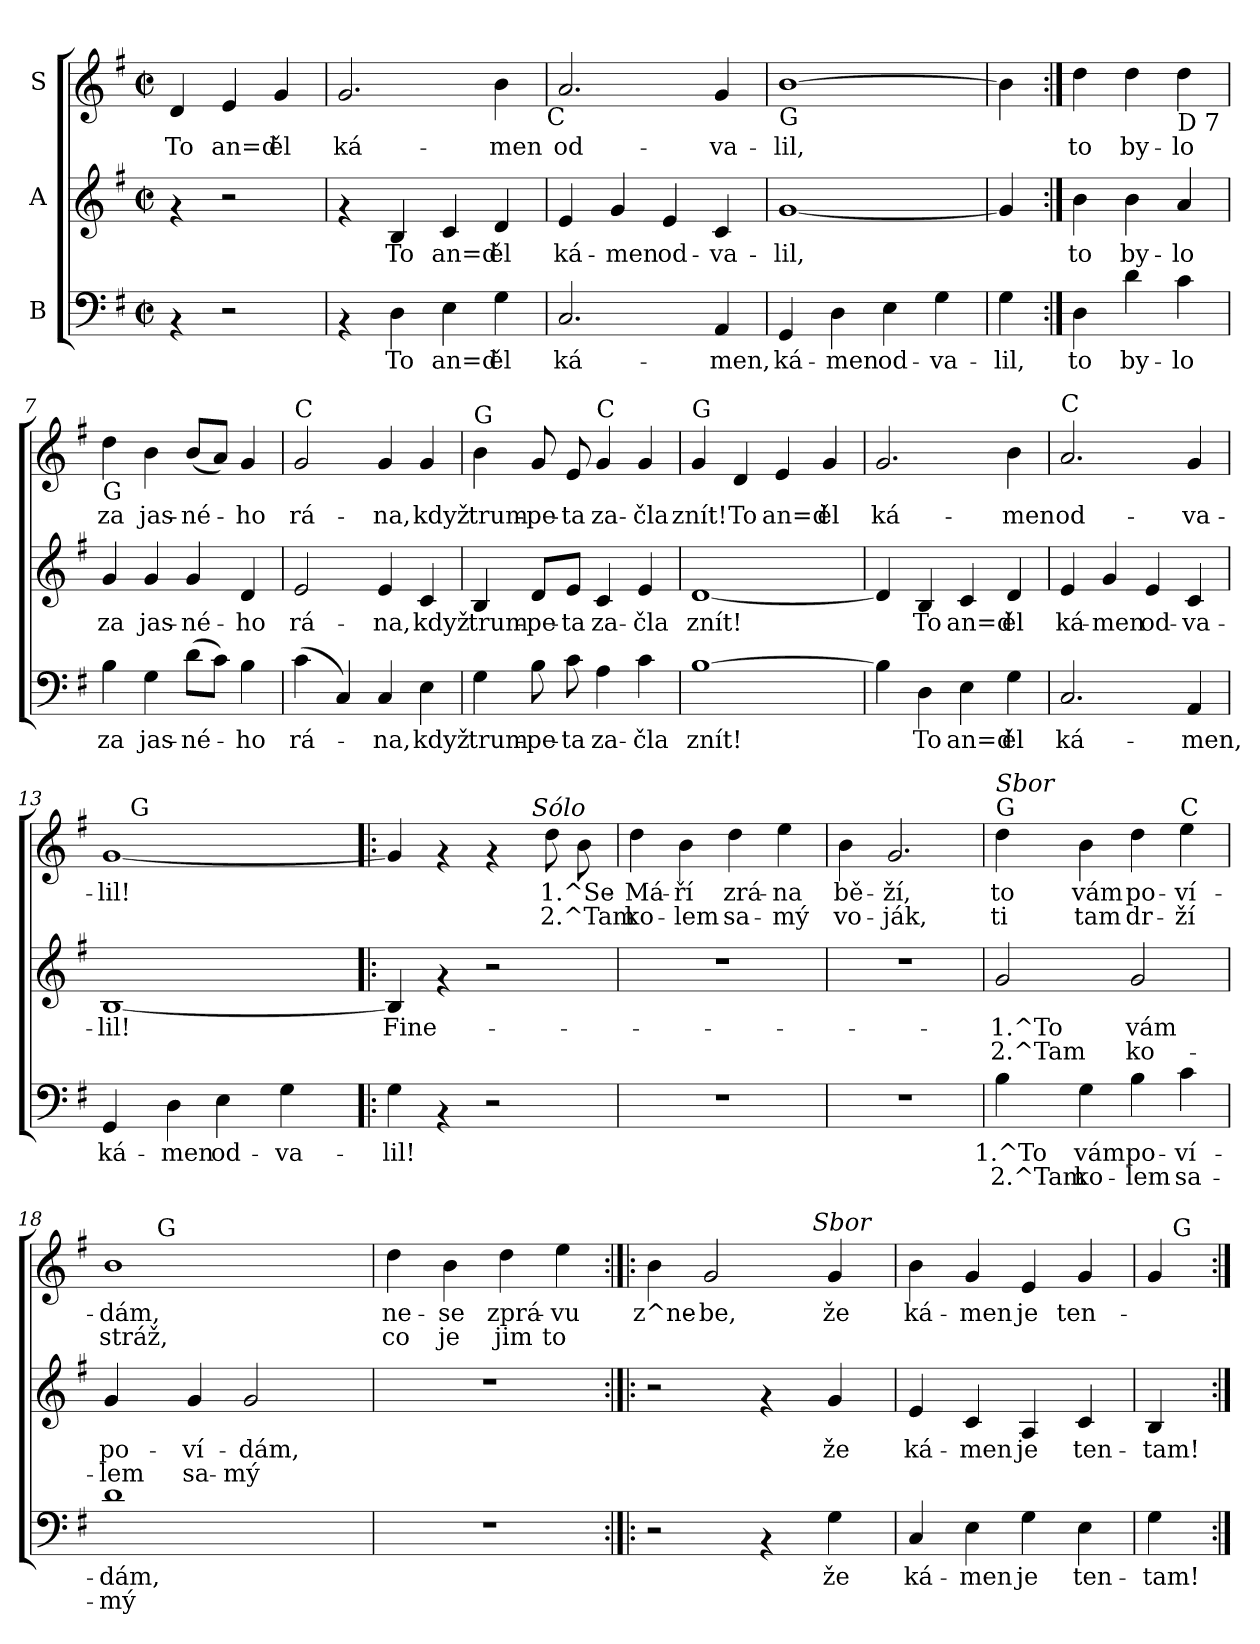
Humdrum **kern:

**kern	**text	**text	**kern	**text	**text	**kern	**text	**text
*part3	*part3	*part3	*part2	*part2	*part2	*part1	*part1	*part1
*staff3	*staff3	*staff3	*staff2	*staff2	*staff2	*staff1	*staff1	*staff1
*I"B	*	*	*I"A	*	*	*I"S	*	*
*clefF4	*	*	*clefG2	*	*	*clefG2	*	*
*k[f#]	*	*	*k[f#]	*	*	*k[f#]	*	*
*G:	*	*	*G:	*	*	*G:	*	*
*M2/2	*	*	*M2/2	*	*	*M2/2	*	*
*met(c|)	*	*	*met(c|)	*	*	*met(c|)	*	*
=1	=1	=1	=1	=1	=1	=1	=1	=1
!	!	!	!	!	!	!	!LO:LY:b	!
4rAA	.	.	4rf	.	.	4d/	To	.
!	!	!	!	!	!	!	!LO:LY:b	!
2r	.	.	2r	.	.	4e/	an=d	.
!	!	!	!	!	!	!	!LO:LY:b	!
.	.	.	.	.	.	4g/	ěl	.
=2	=2	=2	=2	=2	=2	=2	=2	=2
!	!	!	!	!	!	!	!LO:LY:b	!
4rAA	.	.	4rf	.	.	2.g/	ká-	.
!	!LO:LY:b	!	!	!LO:LY:b	!	!	!	!
4D\	To	.	4B/	To	.	.	.	.
!	!LO:LY:b	!	!	!LO:LY:b	!	!	!	!
4E\	an=d	.	4c/	an=d	.	.	.	.
!	!LO:LY:b	!	!	!LO:LY:b	!	!	!LO:LY:b	!
4G\	ěl	.	4d/	ěl	.	4b\	-men	.
!	!	!	!	!	!	!LO:TX:b:t=C	!	!
=3	=3	=3	=3	=3	=3	=3	=3	=3
!	!LO:LY:b	!	!	!LO:LY:b	!	!	!LO:LY:b	!
2.C/	ká-	.	4e/	ká-	.	2.a/	od-	.
!	!	!	!	!LO:LY:b	!	!	!	!
.	.	.	4g/	-men	.	.	.	.
!	!	!	!	!LO:LY:b	!	!	!	!
.	.	.	4e/	od-	.	.	.	.
!	!LO:LY:b	!	!	!LO:LY:b	!	!	!LO:LY:b	!
4AA/	-men,	.	4c/	-va-	.	4g/	-va-	.
=4	=4	=4	=4	=4	=4	=4	=4	=4
!	!	!	!	!	!	!LO:TX:b:t=G	!	!
!	!LO:LY:b	!	!	!LO:LY:b	!	!	!LO:LY:b	!
4GG/	ká-	.	[<1g	-lil,	.	[>1b	-lil,	.
!	!LO:LY:b	!	!	!	!	!	!	!
4D\	-men	.	.	.	.	.	.	.
!	!LO:LY:b	!	!	!	!	!	!	!
4E\	od-	.	.	.	.	.	.	.
!	!LO:LY:b	!	!	!	!	!	!	!
4G\	-va-	.	.	.	.	.	.	.
=5	=5	=5	=5	=5	=5	=5	=5	=5
!	!LO:LY:b	!	!	!	!	!	!	!
4G\	-lil,	.	4g/]	.	.	4b\]	.	.
=6:|!	=6:|!	=6:|!	=6:|!	=6:|!	=6:|!	=6:|!	=6:|!	=6:|!
!	!LO:LY:b	!	!	!LO:LY:b	!	!	!LO:LY:b	!
4D\	to	.	4b\	to	.	4dd\	to	.
!	!LO:LY:b	!	!	!LO:LY:b	!	!	!LO:LY:b	!
4d\	by-	.	4b\	by-	.	4dd\	by-	.
!	!	!	!	!	!	!LO:TX:b:t=D 7	!	!
!	!LO:LY:b	!	!	!LO:LY:b	!	!	!LO:LY:b	!
4c\	-lo	.	4a/	-lo	.	4dd\	-lo	.
=7	=7	=7	=7	=7	=7	=7	=7	=7
!	!	!	!	!	!	!LO:TX:b:t=G	!	!
!	!LO:LY:b	!	!	!LO:LY:b	!	!	!LO:LY:b	!
4B\	za	.	4g/	za	.	4dd\	za	.
!	!LO:LY:b	!	!	!LO:LY:b	!	!	!LO:LY:b	!
4G\	jas-	.	4g/	jas-	.	4b\	jas-	.
!	!LO:LY:b	!	!	!LO:LY:b	!	!	!LO:LY:b	!
(>8d\L	-né-	.	4g/	-né-	.	(<8b/L	-né-	.
8c\J)	.	.	.	.	.	8a/J)	.	.
!	!LO:LY:b	!	!	!LO:LY:b	!	!	!LO:LY:b	!
4B\	-ho	.	4d/	-ho	.	4g/	-ho	.
!!LO:LB:g=z
=8	=8	=8	=8	=8	=8	=8	=8	=8
!	!	!	!	!	!	!LO:TX:a:t=C	!	!
!	!LO:LY:b	!	!	!LO:LY:b	!	!	!LO:LY:b	!
(>4c\	rá-	.	2e/	rá-	.	2g/	rá-	.
4C/)	.	.	.	.	.	.	.	.
!	!LO:LY:b	!	!	!LO:LY:b	!	!	!LO:LY:b	!
4C/	-na,	.	4e/	-na,	.	4g/	-na,	.
!	!LO:LY:b	!	!	!LO:LY:b	!	!	!LO:LY:b	!
4E\	když	.	4c/	když	.	4g/	když	.
=9	=9	=9	=9	=9	=9	=9	=9	=9
!	!	!	!	!	!	!LO:TX:a:t=G	!	!
!	!LO:LY:b	!	!	!LO:LY:b	!	!	!LO:LY:b	!
4G\	trum-	.	4B/	trum-	.	4b\	trum-	.
!	!LO:LY:b	!	!	!LO:LY:b	!	!	!LO:LY:b	!
8B\	-pe-	.	8d/L	-pe-	.	8g/	-pe-	.
!	!LO:LY:b	!	!	!LO:LY:b	!	!	!LO:LY:b	!
8c\	-ta	.	8e/J	-ta	.	8e/	-ta	.
!	!	!	!	!	!	!LO:TX:a:t=C	!	!
!	!LO:LY:b	!	!	!LO:LY:b	!	!	!LO:LY:b	!
4A\	za-	.	4c/	za-	.	4g/	za-	.
!	!LO:LY:b	!	!	!LO:LY:b	!	!	!LO:LY:b	!
4c\	-čla	.	4e/	-čla	.	4g/	-čla	.
=10	=10	=10	=10	=10	=10	=10	=10	=10
!	!	!	!	!	!	!LO:TX:a:t=G	!	!
!	!LO:LY:b	!	!	!LO:LY:b	!	!	!LO:LY:b	!
[>1B	znít!	.	[<1d	znít!	.	4g/	znít!	.
!	!	!	!	!	!	!	!LO:LY:b	!
.	.	.	.	.	.	4d/	To	.
!	!	!	!	!	!	!	!LO:LY:b	!
.	.	.	.	.	.	4e/	an=d	.
!	!	!	!	!	!	!	!LO:LY:b	!
.	.	.	.	.	.	4g/	ěl	.
=11	=11	=11	=11	=11	=11	=11	=11	=11
!	!	!	!	!	!	!	!LO:LY:b	!
4B\]	.	.	4d/]	.	.	2.g/	ká-	.
!	!LO:LY:b	!	!	!LO:LY:b	!	!	!	!
4D\	To	.	4B/	To	.	.	.	.
!	!LO:LY:b	!	!	!LO:LY:b	!	!	!	!
4E\	an=d	.	4c/	an=d	.	.	.	.
!	!LO:LY:b	!	!	!LO:LY:b	!	!	!LO:LY:b	!
4G\	ěl	.	4d/	ěl	.	4b\	-men	.
=12	=12	=12	=12	=12	=12	=12	=12	=12
!	!	!	!	!	!	!LO:TX:a:t=C	!	!
!	!LO:LY:b	!	!	!LO:LY:b	!	!	!LO:LY:b	!
2.C/	ká-	.	4e/	ká-	.	2.a/	od-	.
!	!	!	!	!LO:LY:b	!	!	!	!
.	.	.	4g/	-men	.	.	.	.
!	!	!	!	!LO:LY:b	!	!	!	!
.	.	.	4e/	od-	.	.	.	.
!	!LO:LY:b	!	!	!LO:LY:b	!	!	!LO:LY:b	!
4AA/	-men,	.	4c/	-va-	.	4g/	-va-	.
=13	=13	=13	=13	=13	=13	=13	=13	=13
!	!LO:LY:b	!	!	!LO:LY:b	!	!	!LO:LY:b	!
*	*	*	*	*	*	*^	*	*
4GG/	ká-	.	[<1B	-lil!	.	[<1g	16.ryy	-lil!	.
!	!	!	!	!	!	!	!LO:TX:a:t=G	!	!
.	.	.	.	.	.	.	2ryy	.	.
!	!LO:LY:b	!	!	!	!	!	!	!	!
4D\	-men	.	.	.	.	.	.	.	.
!	!LO:LY:b	!	!	!	!	!	!	!	!
4E\	od-	.	.	.	.	.	.	.	.
.	.	.	.	.	.	.	4ryy	.	.
!	!LO:LY:b	!	!	!	!	!	!	!	!
4G\	-va-	.	.	.	.	.	.	.	.
.	.	.	.	.	.	.	8ryy	.	.
.	.	.	.	.	.	.	32ryy	.	.
!!LO:LB:g=z	!!
=14!|:	=14!|:	=14!|:	=14!|:	=14!|:	=14!|:	=14!|:	=14!|:	=14!|:	=14!|:
!	!LO:LY:b	!	!	!LO:LY:b	!	!	!	!	!
4G\	-lil!	.	4B/]	Fine-	.	4g/]	2ryy	.	.
4rAA	.	.	4rf	.	.	4rf	.	.	.
2r	.	.	2r	.	.	4rf	8..ryy	.	.
!	!	!	!	!	!	!	!LO:TX:a:i:t=Sólo	!	!
.	.	.	.	.	.	.	4ryy	.	.
!	!	!	!	!	!	!	!	!LO:LY:b	!LO:LY:b
.	.	.	.	.	.	8dd\	.	1.^Se-	2.^Tam
.	.	.	.	.	.	8b\	.	.	.
.	.	.	.	.	.	.	32ryy	.	.
=15	=15	=15	=15	=15	=15	=15	=15	=15	=15
!	!	!	!	!	!	!	!	!LO:LY:b	!LO:LY:b
*	*	*	*	*	*	*v	*v	*	*
1r	.	.	1r	.	.	4dd\	Má-	ko-
!	!	!	!	!	!	!	!LO:LY:b	!LO:LY:b
.	.	.	.	.	.	4b\	-ří	-lem
!	!	!	!	!	!	!	!LO:LY:b	!LO:LY:b
.	.	.	.	.	.	4dd\	zrá-	sa-
!	!	!	!	!	!	!	!LO:LY:b	!LO:LY:b
.	.	.	.	.	.	4ee\	-na	-mý
=16	=16	=16	=16	=16	=16	=16	=16	=16
!	!	!	!	!	!	!	!LO:LY:b	!LO:LY:b
1r	.	.	1r	.	.	4b\	bě-	vo-
!	!	!	!	!	!	!	!LO:LY:b	!LO:LY:b
.	.	.	.	.	.	2.g/	-ží,	-ják,
=17	=17	=17	=17	=17	=17	=17	=17	=17
!	!	!	!	!	!	!LO:TX:a:t=G	!	!
!	!	!	!	!	!	!LO:TX:a:i:t=Sbor	!	!
!	!LO:LY:b	!LO:LY:b	!	!LO:LY:b	!LO:LY:b	!	!LO:LY:b	!LO:LY:b
4B\	1.^To	2.^Tam	2g/	-1.^To	2.^Tam	4dd\	to	ti
!	!LO:LY:b	!LO:LY:b	!	!	!	!	!LO:LY:b	!LO:LY:b
4G\	vám	ko-	.	.	.	4b\	vám	tam
!	!LO:LY:b	!LO:LY:b	!	!LO:LY:b	!LO:LY:b	!	!LO:LY:b	!LO:LY:b
4B\	po-	-lem	2g/	vám	ko-	4dd\	po-	dr-
!	!	!	!	!	!	!LO:TX:a:t=C	!	!
!	!LO:LY:b	!LO:LY:b	!	!	!	!	!LO:LY:b	!LO:LY:b
4c\	-ví-	sa-	.	.	.	4ee\	-ví-	-ží
=18	=18	=18	=18	=18	=18	=18	=18	=18
!	!LO:LY:b	!LO:LY:b	!	!LO:LY:b	!LO:LY:b	!	!LO:LY:b	!LO:LY:b
*	*	*	*	*	*	*^	*	*
1d	-dám,	-mý	4g/	po-	-lem	1b	8ryy	-dám,	stráž,
.	.	.	.	.	.	.	32ryy	.	.
!	!	!	!	!	!	!	!LO:TX:a:t=G	!	!
.	.	.	.	.	.	.	2ryy	.	.
!	!	!	!	!LO:LY:b	!LO:LY:b	!	!	!	!
.	.	.	4g/	-ví-	sa-	.	.	.	.
!	!	!	!	!LO:LY:b	!LO:LY:b	!	!	!	!
.	.	.	2g/	-dám,	-mý	.	.	.	.
.	.	.	.	.	.	.	4ryy	.	.
.	.	.	.	.	.	.	16.ryy	.	.
=19	=19	=19	=19	=19	=19	=19	=19	=19	=19
!	!	!	!	!	!	!LO:TX:a:i:t=Sólo	!	!	!
!	!	!	!	!	!	!	!	!LO:LY:b	!LO:LY:b
*	*	*	*	*	*	*v	*v	*	*
1r	.	.	1r	.	.	4dd\	ne-	co
!	!	!	!	!	!	!	!LO:LY:b	!LO:LY:b
.	.	.	.	.	.	4b\	-se	je
!	!	!	!	!	!	!	!LO:LY:b	!LO:LY:b
.	.	.	.	.	.	4dd\	zprá-	jim
!	!	!	!	!	!	!	!LO:LY:b	!LO:LY:b
.	.	.	.	.	.	4ee\	-vu	to
!!LO:PB:g=z
=20:|!|:	=20:|!|:	=20:|!|:	=20:|!|:	=20:|!|:	=20:|!|:	=20:|!|:	=20:|!|:	=20:|!|:
!	!	!	!	!	!	!	!LO:LY:b	!
*	*	*	*	*	*	*^	*	*
2r	.	.	2r	.	.	4b\	2ryy	z^ne-	.
!	!	!	!	!	!	!	!	!LO:LY:b	!
.	.	.	.	.	.	2g/	.	-be,	.
4rAA	.	.	4rf	.	.	.	8..ryy	.	.
!	!	!	!	!	!	!	!LO:TX:a:i:t=Sbor	!	!
.	.	.	.	.	.	.	4ryy	.	.
!	!LO:LY:b	!	!	!LO:LY:b	!	!	!	!LO:LY:b	!
4G\	že	.	4g/	že	.	4g/	.	že	.
.	.	.	.	.	.	.	32ryy	.	.
=21	=21	=21	=21	=21	=21	=21	=21	=21	=21
!	!	!	!	!	!	!LO:TX:a:t=C	!	!	!
!	!LO:LY:b	!	!	!LO:LY:b	!	!	!	!LO:LY:b	!
*	*	*	*	*	*	*v	*v	*	*
4C/	ká-	.	4e/	ká-	.	4b\	ká-	.
!	!LO:LY:b	!	!	!LO:LY:b	!	!	!LO:LY:b	!
4E\	-men	.	4c/	-men	.	4g/	-men	.
!	!LO:LY:b	!	!	!LO:LY:b	!	!	!LO:LY:b	!
4G\	je	.	4A/	je	.	4e/	je	.
!	!LO:LY:b	!	!	!LO:LY:b	!	!	!LO:LY:b	!
4E\	ten-	.	4c/	ten-	.	4g/	ten-	.
=22	=22	=22	=22	=22	=22	=22	=22	=22
!	!LO:LY:b	!	!	!LO:LY:b	!	!	!	!
*	*	*	*	*	*	*^	*	*
4G\	-tam!	.	4B/	-tam!	.	4g/	16ryy	.	.
!	!	!	!	!	!	!	!LO:TX:a:t=G	!	!
.	.	.	.	.	.	.	8.ryy	.	.
*	*	*	*	*	*	*v	*v	*	*
=:|!	=:|!	=:|!	=:|!	=:|!	=:|!	=:|!	=:|!	=:|!
*-	*-	*-	*-	*-	*-	*-	*-	*-
